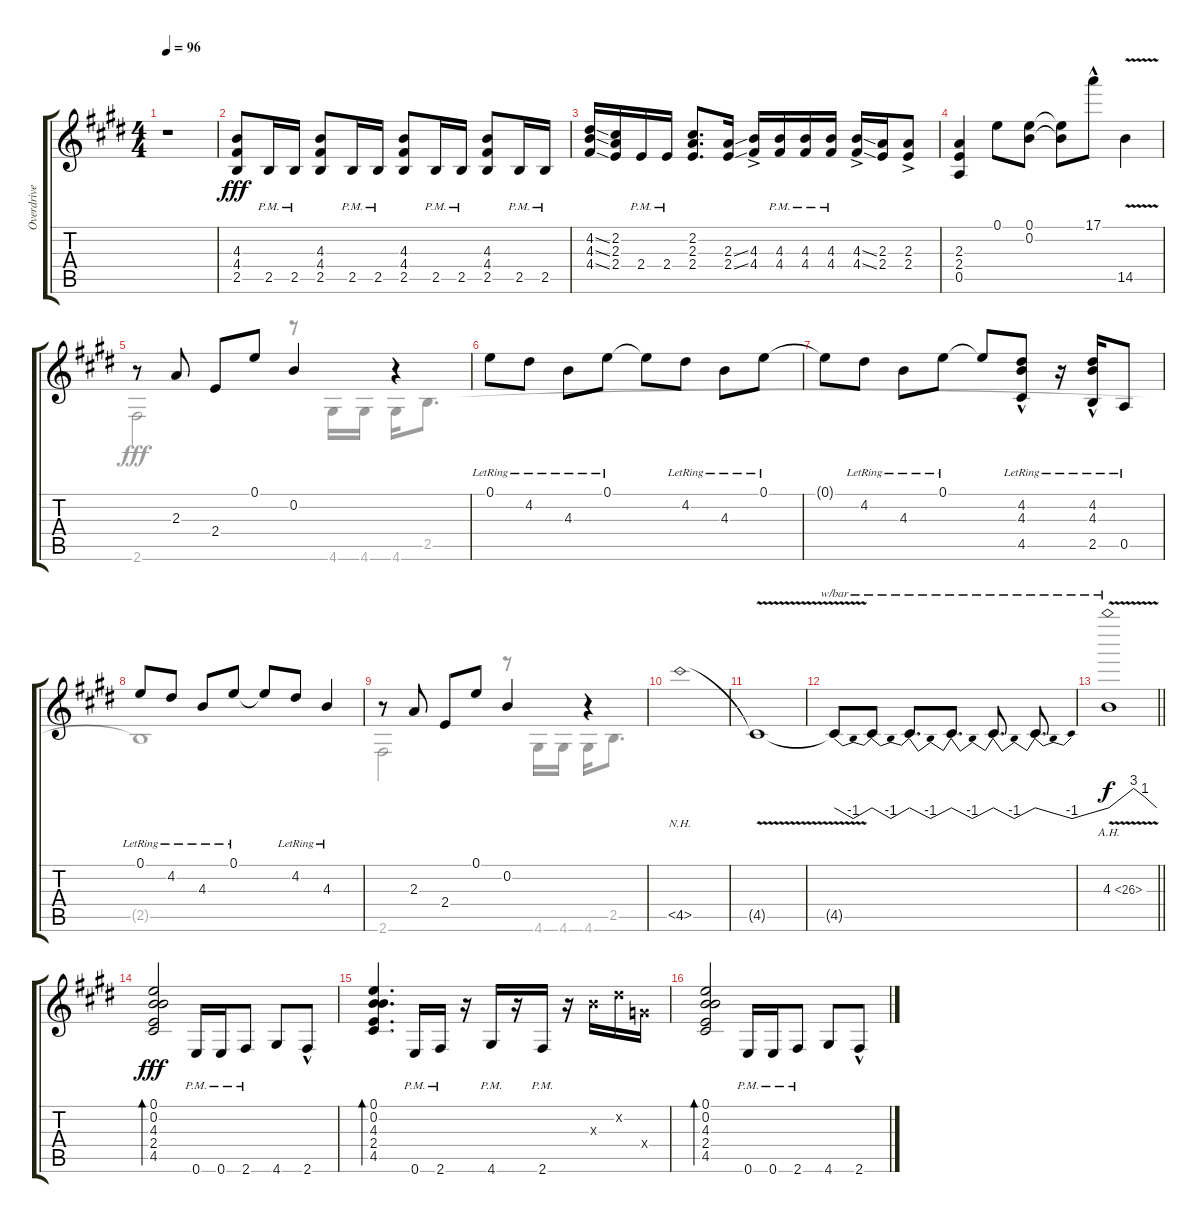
\track ("Overdrive Guitar" "Overdrive ") {instrument overdrivenguitar}
\staff {score tabs}
\tuning (E4 B3 G3 D3 A2 E2) {hide}
\voice
\ts (4 4)
\tempo 96
\clef g2
\ks e
r.1{dy ff} |
(4.3 4.4 2.5).8{dy fff} 2.5{pm}.16 2.5{pm}.16 (4.3 4.4 2.5).8 2.5{pm}.16 2.5{pm}.16 (4.3 4.4 2.5).8 2.5{pm}.16 2.5{pm}.16 (4.3 4.4 2.5).8 2.5{pm}.16 2.5{pm}.16 |
(4.2{ss} 4.3{ss} 4.4{ss}).16 (2.2 2.3 2.4).16 2.4{pm}.16 2.4{pm}.16 (2.2 2.3 2.4).8{d} (2.3{ss} 2.4{ss}).16 (4.3{ac} 4.4{ac}).16 (4.3{pm} 4.4{pm}).16 (4.3{pm} 4.4{pm}).16 (4.3{pm} 4.4{pm}).16 (4.3{ss ac} 4.4{ss ac}).16 (2.3 2.4).16 (2.3{ac} 2.4{ac}).8 |
(2.3 2.4 0.5).4 0.1.8 (0.1 0.2).8 (0.1{t} 0.2{t}).8 17.1{hac}.8 14.5{v}.4 |
r.8 2.3.8 2.4.8 0.1.8 0.2.4 r.4 |
0.1{lr}.8 4.2{lr}.8 4.3{lr}.8 0.1{lr}.8 0.1{t}.8 4.2{lr}.8 4.3{lr}.8 0.1{lr}.8 |
0.1{t}.8 4.2{lr}.8 4.3{lr}.8 0.1{lr}.8 0.1{t}.8 (4.2{hac lr} 4.3{hac lr} 4.5{hac lr}).8 r.16 (4.2{hac lr} 4.3{hac lr} 2.5{hac lr}).16 0.5{lr}.8 |
0.1{lr}.8 4.2{lr}.8 4.3{lr}.8 0.1{lr}.8 0.1{t}.8 4.2{lr}.8 4.3{lr}.4 |
r.8 2.3.8 2.4.8 0.1.8 0.2.4 r.4 |
4.5{nh}.1 |
4.5{v t}.1 |
4.5{t}.8{tbe (dip default 0 0 30 -4 60 0)} 4.5{t}.8{tbe (dip default 0 0 30 -4 60 0)} 4.5{t}.8{d tbe (dip default 0 0 30 -4 60 0)} 4.5{t}.8{d tbe (dip default 0 0 30 -4 60 0)} 4.5{t}.8{d tbe (dip default 0 0 30 -4 60 0)} 4.5{t}.8{d tbe (dip default 0 0 30 -4 60 0)} |
\barLineRight lightlight
4.3{ah 22 v}.1{tbe (custom default 0 0 31 12 45 4 60 0) dy f} |
(0.1 0.2 4.3 2.4 4.5).2{bd 30 dy fff} 0.6{pm}.16 0.6{pm}.16 2.6{pm}.8 4.6.8 2.6{hac}.8 |
(0.1 0.2 4.3 2.4 4.5).4{d bd 30} 0.6{pm}.16 2.6{pm}.16 r.16 4.6{pm}.16 r.16 2.6{pm}.16 r.16 4.3{x}.16 4.2{x}.16 5.4{x}.16 |
(0.1 0.2 4.3 2.4 4.5).2{bd 30} 0.6{pm}.16 0.6{pm}.16 2.6{pm}.8 4.6.8 2.6{hac}.8
\voice
\clef g2
\ottava regular
\simile none
\ks e
|
|
|
|
2.6.2{dy fff} r.8 4.6.16 4.6.16 4.6.16 2.5.8{d} |
|
|
2.5{t}.1 |
2.6.2 r.8 4.6.16 4.6.16 4.6.16 2.5.8{d} |
|
|
|
\barLineRight lightlight
|
|
|
